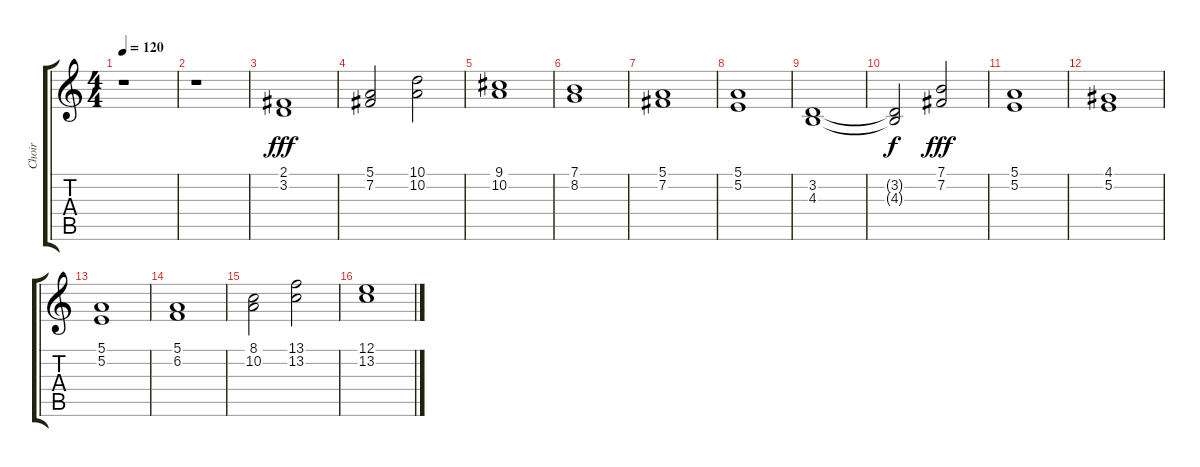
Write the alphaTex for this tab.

\track ("Choir" "Choir") {instrument choiraahs}
\staff {score tabs}
\tuning (E4 B3 G3 D3 A2 E2) {hide}
\ts (4 4)
\tempo 120
\clef g2
\ks c
r.1{dy fff} |
r.1 |
(2.1 3.2).1 |
(5.1 7.2).2 (10.1 10.2).2 |
(9.1 10.2).1 |
(7.1 8.2).1 |
(5.1 7.2).1 |
(5.1 5.2).1 |
(3.2 4.3).1 |
(3.2{t} 4.3{t}).2{dy f} (7.1 7.2).2{dy fff} |
(5.1 5.2).1 |
(4.1 5.2).1 |
(5.1 5.2).1 |
(5.1 6.2).1 |
(8.1 10.2).2 (13.1 13.2).2 |
(12.1 13.2).1
